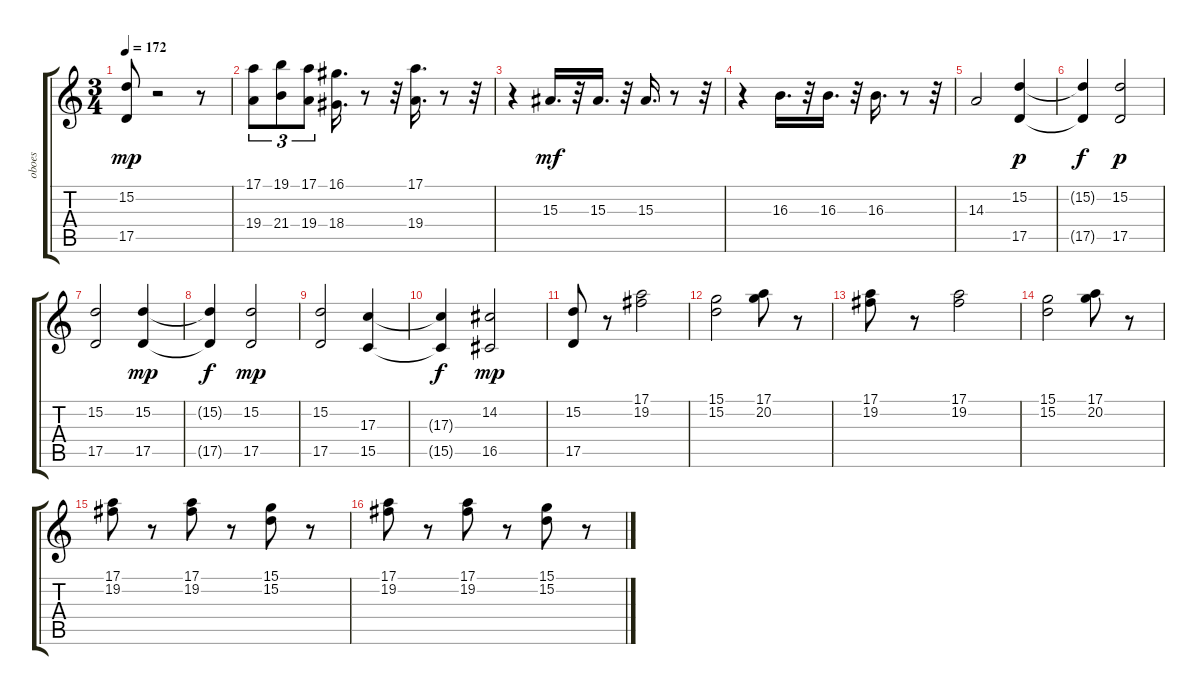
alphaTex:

\track ("oboes" "oboes") {instrument oboe}
\staff {score tabs}
\tuning (E4 B3 G3 D3 A2 E2) {hide}
\ts (3 4)
\tempo 172
\clef g2
\ks c
(15.2 17.5).8{dy mp} r.2 r.8 |
(17.1 19.4).8{tu (3 2)} (19.1 21.4).8{tu (3 2)} (17.1 19.4).8{tu (3 2)} (16.1 18.4).16{d} r.8 r.32 (17.1 19.4).16{d} r.8 r.32 |
r.4 15.3.16{d dy mf} r.32 15.3.16{d} r.32 15.3.16{d} r.8 r.32 |
r.4 16.3.16{d} r.32 16.3.16{d} r.32 16.3.16{d} r.8 r.32 |
14.3.2 (15.2 17.5).4{dy p} |
(15.2{t} 17.5{t}).4{dy f} (15.2 17.5).2{dy p} |
(15.2 17.5).2 (15.2 17.5).4{dy mp} |
(15.2{t} 17.5{t}).4{dy f} (15.2 17.5).2{dy mp} |
(15.2 17.5).2 (17.3 15.5).4 |
(17.3{t} 15.5{t}).4{dy f} (14.2 16.5).2{dy mp} |
(15.2 17.5).8 r.8 (17.1 19.2).2 |
(15.1 15.2).2 (17.1 20.2).8 r.8 |
(17.1 19.2).8 r.8 (17.1 19.2).2 |
(15.1 15.2).2 (17.1 20.2).8 r.8 |
(17.1 19.2).8 r.8 (17.1 19.2).8 r.8 (15.1 15.2).8 r.8 |
(17.1 19.2).8 r.8 (17.1 19.2).8 r.8 (15.1 15.2).8 r.8
